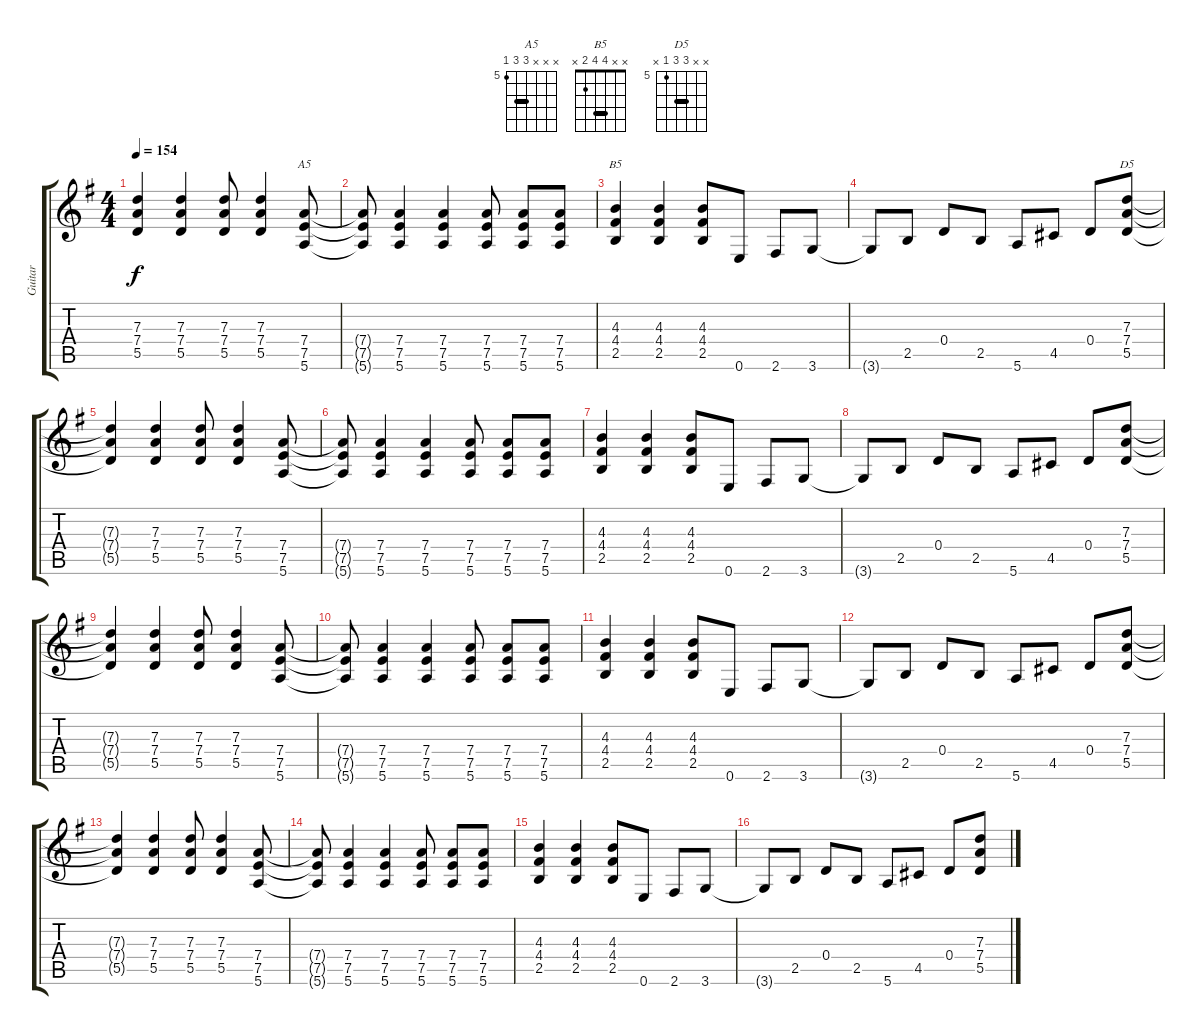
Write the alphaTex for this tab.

\track ("Guitar" "Guitar") {instrument overdrivenguitar}
\staff {score tabs}
\tuning (E4 B3 G3 D3 A2 E2) {hide}
\chord ("A5" x x x 7 7 5) {firstfret 5 barre 7}
\chord ("B5" x x 4 4 2 x) {barre 4}
\chord ("D5" x x 7 7 5 x) {firstfret 5 barre 7}
\ts (4 4)
\tempo 154
\clef g2
\ks g
(7.3{t} 7.4{t} 5.5{t}).4{dy f} (7.3 7.4 5.5).4 (7.3 7.4 5.5).8 (7.3 7.4 5.5).4 (7.4 7.5 5.6).8{ch "A5"} |
(7.4{t} 7.5{t} 5.6{t}).8 (7.4 7.5 5.6).4 (7.4 7.5 5.6).4 (7.4 7.5 5.6).8 (7.4 7.5 5.6).8 (7.4 7.5 5.6).8 |
(4.3 4.4 2.5).4{ch "B5"} (4.3 4.4 2.5).4 (4.3 4.4 2.5).8 0.6.8 2.6.8 3.6.8 |
3.6{t}.8 2.5.8 0.4.8 2.5.8 5.6.8 4.5.8 0.4.8 (7.3 7.4 5.5).8{ch "D5"} |
(7.3{t} 7.4{t} 5.5{t}).4 (7.3 7.4 5.5).4 (7.3 7.4 5.5).8 (7.3 7.4 5.5).4 (7.4 7.5 5.6).8 |
(7.4{t} 7.5{t} 5.6{t}).8 (7.4 7.5 5.6).4 (7.4 7.5 5.6).4 (7.4 7.5 5.6).8 (7.4 7.5 5.6).8 (7.4 7.5 5.6).8 |
(4.3 4.4 2.5).4 (4.3 4.4 2.5).4 (4.3 4.4 2.5).8 0.6.8 2.6.8 3.6.8 |
3.6{t}.8 2.5.8 0.4.8 2.5.8 5.6.8 4.5.8 0.4.8 (7.3 7.4 5.5).8 |
(7.3{t} 7.4{t} 5.5{t}).4 (7.3 7.4 5.5).4 (7.3 7.4 5.5).8 (7.3 7.4 5.5).4 (7.4 7.5 5.6).8 |
(7.4{t} 7.5{t} 5.6{t}).8 (7.4 7.5 5.6).4 (7.4 7.5 5.6).4 (7.4 7.5 5.6).8 (7.4 7.5 5.6).8 (7.4 7.5 5.6).8 |
(4.3 4.4 2.5).4 (4.3 4.4 2.5).4 (4.3 4.4 2.5).8 0.6.8 2.6.8 3.6.8 |
3.6{t}.8 2.5.8 0.4.8 2.5.8 5.6.8 4.5.8 0.4.8 (7.3 7.4 5.5).8 |
(7.3{t} 7.4{t} 5.5{t}).4 (7.3 7.4 5.5).4 (7.3 7.4 5.5).8 (7.3 7.4 5.5).4 (7.4 7.5 5.6).8 |
(7.4{t} 7.5{t} 5.6{t}).8 (7.4 7.5 5.6).4 (7.4 7.5 5.6).4 (7.4 7.5 5.6).8 (7.4 7.5 5.6).8 (7.4 7.5 5.6).8 |
(4.3 4.4 2.5).4 (4.3 4.4 2.5).4 (4.3 4.4 2.5).8 0.6.8 2.6.8 3.6.8 |
3.6{t}.8 2.5.8 0.4.8 2.5.8 5.6.8 4.5.8 0.4.8 (7.3 7.4 5.5).8
